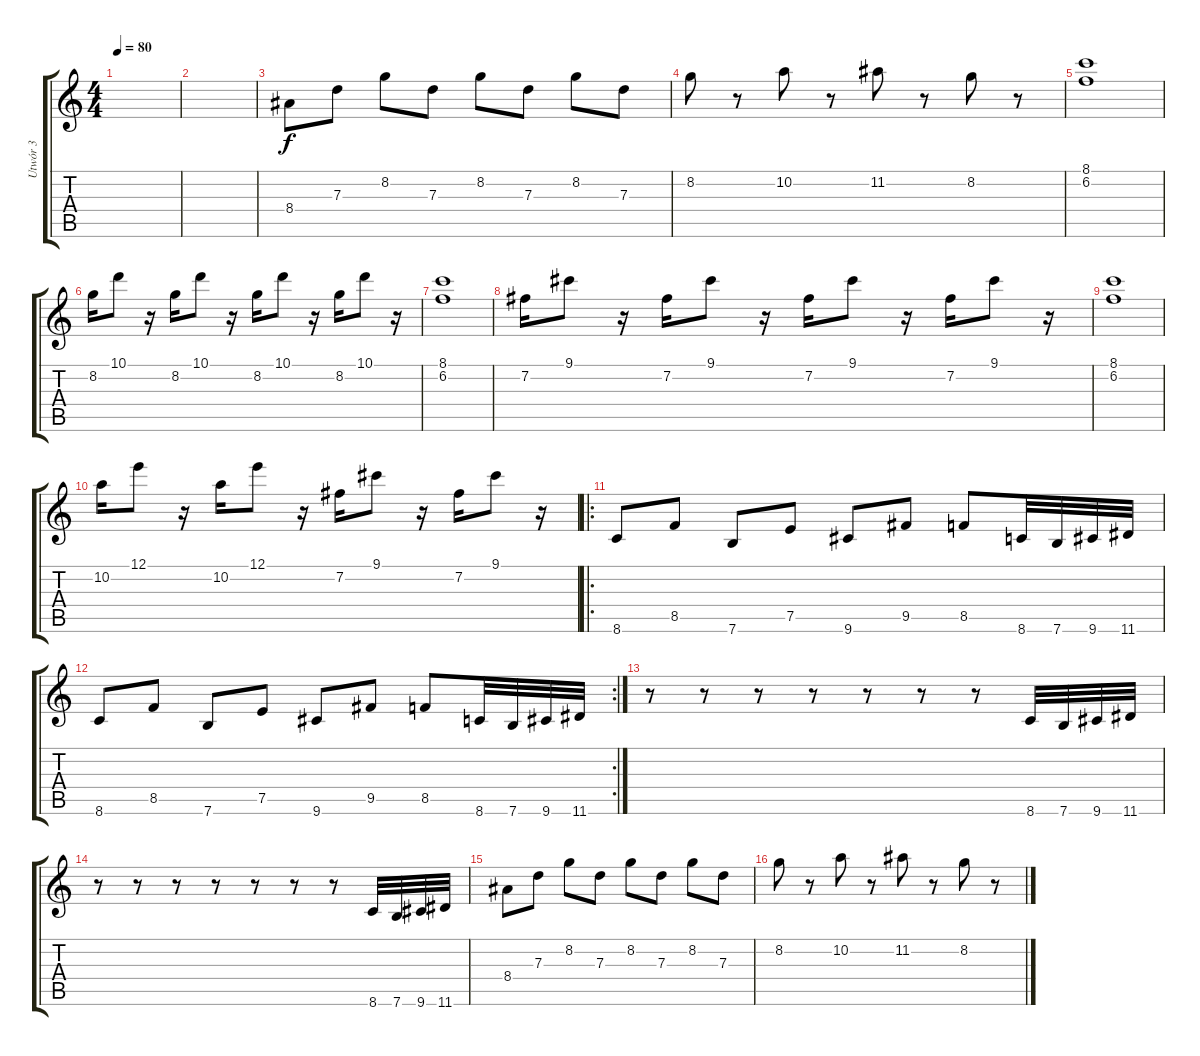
\track ("Utwór 3" "Utwór 3") {instrument electricbassfinger}
\staff {score tabs}
\tuning (E4 B3 G3 D3 A2 E2) {hide}
\ts (4 4)
\tempo 80
\clef g2
\ks c
|
|
8.4.8 7.3.8 8.2.8 7.3.8 8.2.8 7.3.8 8.2.8 7.3.8 |
8.2.8 r.8 10.2.8 r.8 11.2.8 r.8 8.2.8 r.8 |
(8.1 6.2).1 |
8.2.16 10.1.8 r.16 8.2.16 10.1.8 r.16 8.2.16 10.1.8 r.16 8.2.16 10.1.8 r.16 |
(8.1 6.2).1 |
7.2.16 9.1.8 r.16 7.2.16 9.1.8 r.16 7.2.16 9.1.8 r.16 7.2.16 9.1.8 r.16 |
(8.1 6.2).1 |
10.2.16 12.1.8 r.16 10.2.16 12.1.8 r.16 7.2.16 9.1.8 r.16 7.2.16 9.1.8 r.16 |
\ro
8.6.8 8.5.8 7.6.8 7.5.8 9.6.8 9.5.8 8.5.8 8.6.32 7.6.32 9.6.32 11.6.32 |
\rc 2
8.6.8 8.5.8 7.6.8 7.5.8 9.6.8 9.5.8 8.5.8 8.6.32 7.6.32 9.6.32 11.6.32 |
r.8 r.8 r.8 r.8 r.8 r.8 r.8 8.6.32 7.6.32 9.6.32 11.6.32 |
r.8 r.8 r.8 r.8 r.8 r.8 r.8 8.6.32 7.6.32 9.6.32 11.6.32 |
8.4.8 7.3.8 8.2.8 7.3.8 8.2.8 7.3.8 8.2.8 7.3.8 |
8.2.8 r.8 10.2.8 r.8 11.2.8 r.8 8.2.8 r.8
